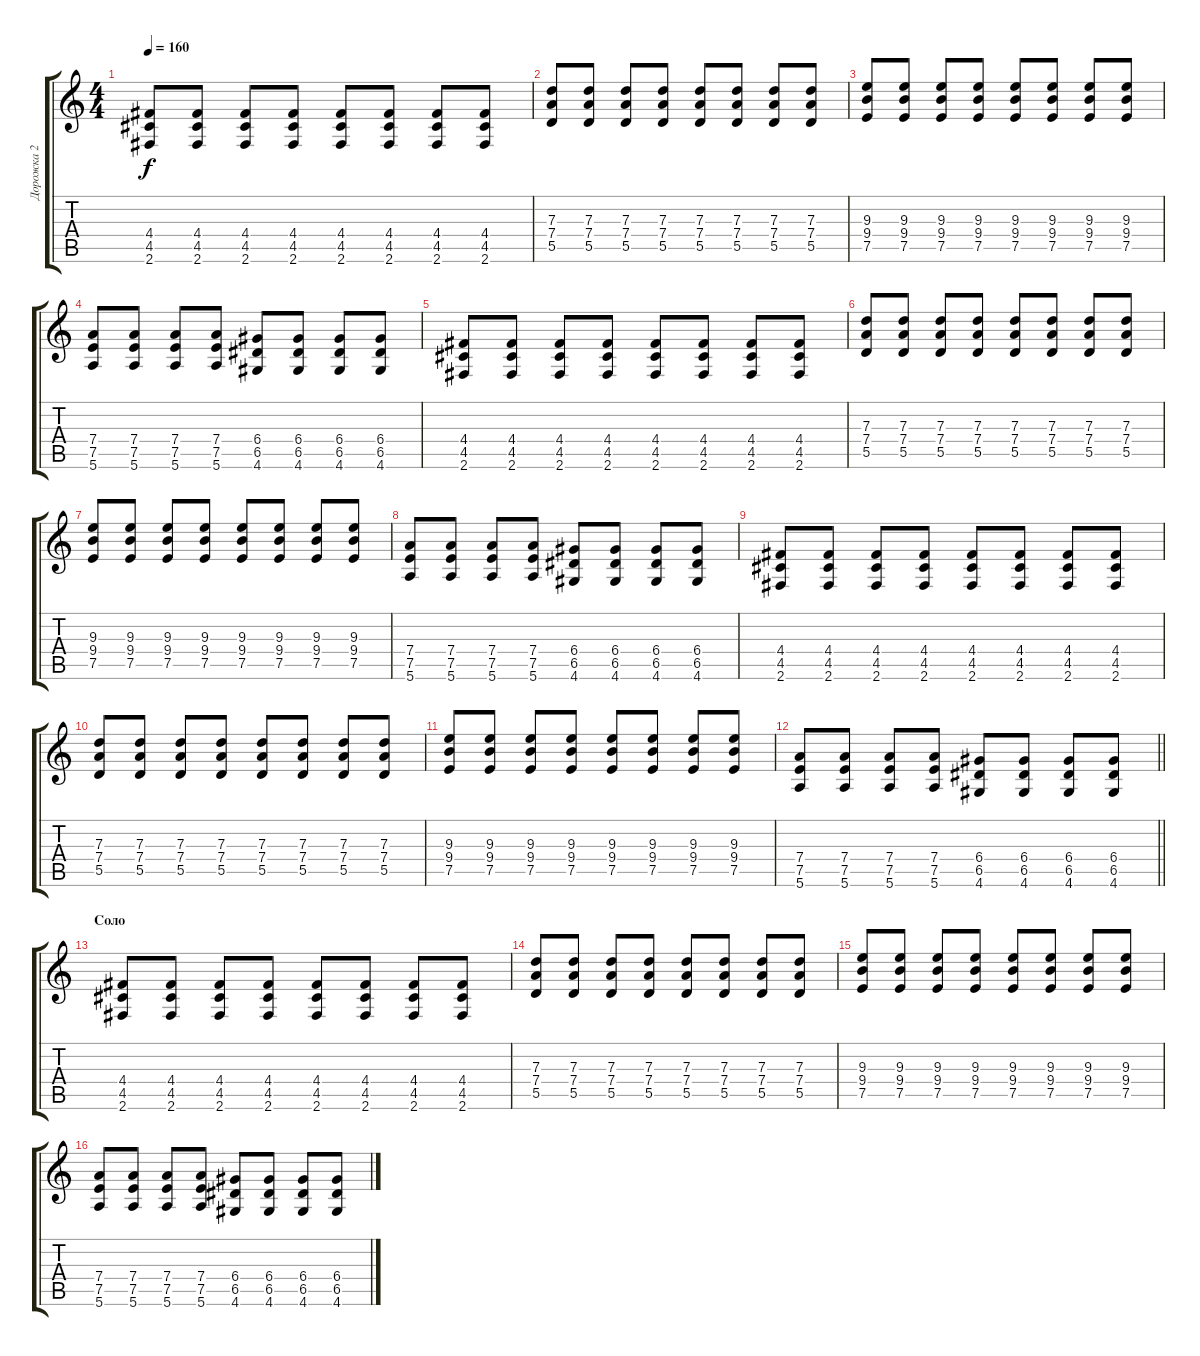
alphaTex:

\track ("Дорожка 2" "Дорожка 2") {instrument distortionguitar}
\staff {score tabs}
\tuning (E4 B3 G3 D3 A2 E2) {hide}
\ts (4 4)
\tempo 160
\clef g2
\ks c
(4.4 4.5 2.6).8{dy f} (4.4 4.5 2.6).8 (4.4 4.5 2.6).8 (4.4 4.5 2.6).8 (4.4 4.5 2.6).8 (4.4 4.5 2.6).8 (4.4 4.5 2.6).8 (4.4 4.5 2.6).8 |
(7.3 7.4 5.5).8 (7.3 7.4 5.5).8 (7.3 7.4 5.5).8 (7.3 7.4 5.5).8 (7.3 7.4 5.5).8 (7.3 7.4 5.5).8 (7.3 7.4 5.5).8 (7.3 7.4 5.5).8 |
(9.3 9.4 7.5).8 (9.3 9.4 7.5).8 (9.3 9.4 7.5).8 (9.3 9.4 7.5).8 (9.3 9.4 7.5).8 (9.3 9.4 7.5).8 (9.3 9.4 7.5).8 (9.3 9.4 7.5).8 |
(7.4 7.5 5.6).8 (7.4 7.5 5.6).8 (7.4 7.5 5.6).8 (7.4 7.5 5.6).8 (6.4 6.5 4.6).8 (6.4 6.5 4.6).8 (6.4 6.5 4.6).8 (6.4 6.5 4.6).8 |
(4.4 4.5 2.6).8 (4.4 4.5 2.6).8 (4.4 4.5 2.6).8 (4.4 4.5 2.6).8 (4.4 4.5 2.6).8 (4.4 4.5 2.6).8 (4.4 4.5 2.6).8 (4.4 4.5 2.6).8 |
(7.3 7.4 5.5).8 (7.3 7.4 5.5).8 (7.3 7.4 5.5).8 (7.3 7.4 5.5).8 (7.3 7.4 5.5).8 (7.3 7.4 5.5).8 (7.3 7.4 5.5).8 (7.3 7.4 5.5).8 |
(9.3 9.4 7.5).8 (9.3 9.4 7.5).8 (9.3 9.4 7.5).8 (9.3 9.4 7.5).8 (9.3 9.4 7.5).8 (9.3 9.4 7.5).8 (9.3 9.4 7.5).8 (9.3 9.4 7.5).8 |
(7.4 7.5 5.6).8 (7.4 7.5 5.6).8 (7.4 7.5 5.6).8 (7.4 7.5 5.6).8 (6.4 6.5 4.6).8 (6.4 6.5 4.6).8 (6.4 6.5 4.6).8 (6.4 6.5 4.6).8 |
(4.4 4.5 2.6).8 (4.4 4.5 2.6).8 (4.4 4.5 2.6).8 (4.4 4.5 2.6).8 (4.4 4.5 2.6).8 (4.4 4.5 2.6).8 (4.4 4.5 2.6).8 (4.4 4.5 2.6).8 |
(7.3 7.4 5.5).8 (7.3 7.4 5.5).8 (7.3 7.4 5.5).8 (7.3 7.4 5.5).8 (7.3 7.4 5.5).8 (7.3 7.4 5.5).8 (7.3 7.4 5.5).8 (7.3 7.4 5.5).8 |
(9.3 9.4 7.5).8 (9.3 9.4 7.5).8 (9.3 9.4 7.5).8 (9.3 9.4 7.5).8 (9.3 9.4 7.5).8 (9.3 9.4 7.5).8 (9.3 9.4 7.5).8 (9.3 9.4 7.5).8 |
\barLineRight lightlight
(7.4 7.5 5.6).8 (7.4 7.5 5.6).8 (7.4 7.5 5.6).8 (7.4 7.5 5.6).8 (6.4 6.5 4.6).8 (6.4 6.5 4.6).8 (6.4 6.5 4.6).8 (6.4 6.5 4.6).8 |
\section ("" "Соло")
(4.4 4.5 2.6).8 (4.4 4.5 2.6).8 (4.4 4.5 2.6).8 (4.4 4.5 2.6).8 (4.4 4.5 2.6).8 (4.4 4.5 2.6).8 (4.4 4.5 2.6).8 (4.4 4.5 2.6).8 |
(7.3 7.4 5.5).8 (7.3 7.4 5.5).8 (7.3 7.4 5.5).8 (7.3 7.4 5.5).8 (7.3 7.4 5.5).8 (7.3 7.4 5.5).8 (7.3 7.4 5.5).8 (7.3 7.4 5.5).8 |
(9.3 9.4 7.5).8 (9.3 9.4 7.5).8 (9.3 9.4 7.5).8 (9.3 9.4 7.5).8 (9.3 9.4 7.5).8 (9.3 9.4 7.5).8 (9.3 9.4 7.5).8 (9.3 9.4 7.5).8 |
(7.4 7.5 5.6).8 (7.4 7.5 5.6).8 (7.4 7.5 5.6).8 (7.4 7.5 5.6).8 (6.4 6.5 4.6).8 (6.4 6.5 4.6).8 (6.4 6.5 4.6).8 (6.4 6.5 4.6).8
